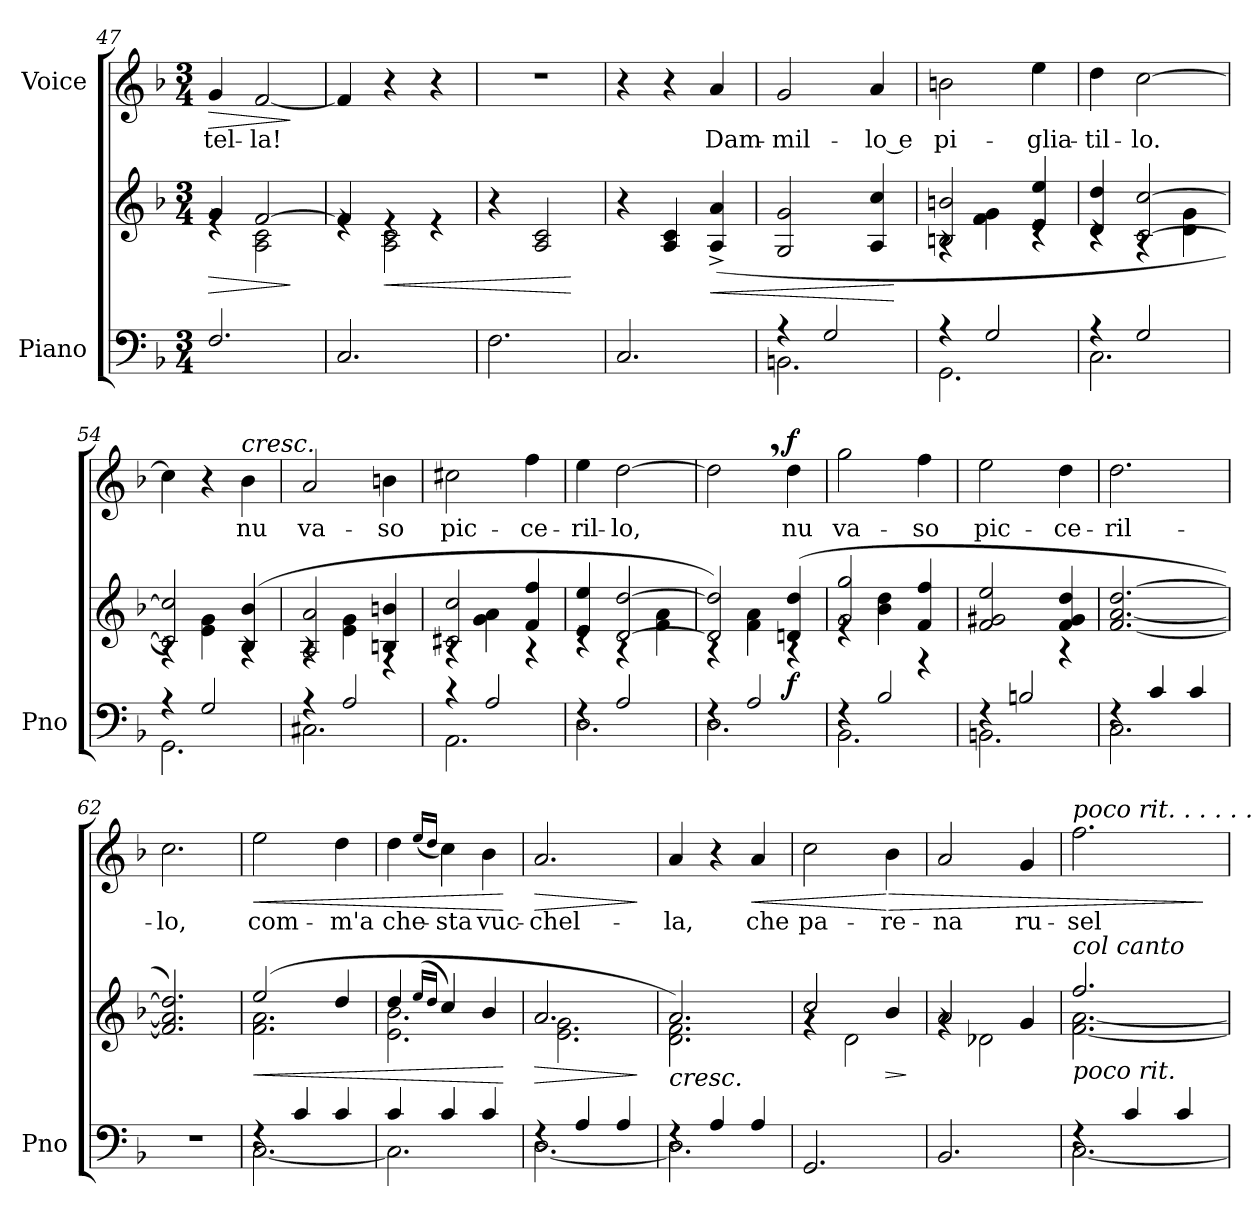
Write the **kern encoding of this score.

**kern	**kern	**dynam	**kern	**text	**dynam
*part2	*part2	*part2	*part1	*part1	*part1
*staff3	*staff2	*staff2/3	*staff1	*staff1	*staff1
*I"Piano	*	*	*I"Voice	*	*
*I'Pno	*	*	*	*	*
!!LO:LB:g=z
*clefF4	*clefG2	*	*clefG2	*	*
*k[b-]	*k[b-]	*	*k[b-]	*	*
*M3/4	*M3/4	*	*M3/4	*	*
=47	=47	=47	=47	=47	=47
!	!	!LO:HP:b	!	!LO:LY:b	!LO:HP:b
*	*^	*	*	*	*
2.F/	4g/	4re	>	4g/	tel-	>
!	!	!	!	!	!LO:LY:b	!
.	[2f/	2A\ 2c\	.	[2f/	la!	.
*	*v	*v	*	*	*	*
.	.	]	.	.	]
=48	=48	=48	=48	=48	=48
*	*^	*	*	*	*
2.C/	4f/]	4re	.	4f/]	.	.
!	!	!	!LO:HP:b	!	!	!
.	4re	2A\ 2c\	<	4r	.	.
.	4re	.	.	4r	.	.
*	*v	*v	*	*	*	*
=49	=49	=49	=49	=49	=49
2.F\	4r	.	2.r	.	.
.	2A/ 2c/	.	.	.	.
.	.	[	.	.	.
=50	=50	=50	=50	=50	=50
2.C/	4r	.	4r	.	.
.	4A/ 4c/	.	4r	.	.
!	!	!LO:HP:b	!	!LO:LY:b	!
.	(>4A/^ 4a/^	<	4a/	Dam-	.
=51	=51	=51	=51	=51	=51
*^	*	*	*	*	*
!	!	!	!	!	!LO:LY:b	!
4r	2.BBn\	2G/ 2g/	.	2g/	mil-	.
2G/	.	.	.	.	.	.
!	!	!	!	!	!LO:LY:b	!
.	.	4A/ 4cc/	.	4a/	lo e	.
*v	*v	*	*	*	*	*
.	.	[	.	.	.
!!LO:PB:g=z
=52	=52	=52	=52	=52	=52
*^	*^	*	*	*	*
!	!	!	!	!	!	!LO:LY:b	!
4r	2.GG\	2Bn/ 2bn/	4rA	.	2bn\	pi-	.
2G/	.	.	4f\ 4g\	.	.	.	.
!	!	!	!	!	!	!LO:LY:b	!
.	.	4e/ 4ee/	4rc	.	4ee\	glia-	.
=53	=53	=53	=53	=53	=53	=53	=53
!	!	!	!	!	!	!LO:LY:b	!
4r	2.C\	4d/ 4dd/	4rc	.	4dd\	til-	.
!	!	!	!	!	!	!LO:LY:b	!
2G/	.	[2c/ [2cc/	4rA	.	[2cc\	lo.	.
.	.	.	4d\ 4g\	.	.	.	.
=54	=54	=54	=54	=54	=54	=54	=54
4r	2.GG\	2c/] 2cc/])	4rA	.	4cc\]	.	.
2G/	.	.	4e\ 4g\	.	4r	.	.
!	!	!	!	!	!LO:TX:a:i:t=cresc.	!	!
!	!	!	!	!	!	!LO:LY:b	!
.	.	(>4B-i/ 4b-i/	4rA	.	4b-i\	nu	.
=55	=55	=55	=55	=55	=55	=55	=55
!	!	!	!	!	!	!LO:LY:b	!
4r	2.C#X\	2A/ 2a/	4rA	.	2a/	va-	.
2A/	.	.	4e\ 4g\	.	.	.	.
!	!	!	!	!	!	!LO:LY:b	!
.	.	4Bn/ 4bn/	4rF	.	4bn\	so	.
=56	=56	=56	=56	=56	=56	=56	=56
!	!	!	!	!	!	!LO:LY:b	!
4r	2.AA\	2c#X/ 2cc/	4rA	.	2cc#X\	pic-	.
2A/	.	.	4g\ 4a\	.	.	.	.
!	!	!	!	!	!	!LO:LY:b	!
.	.	4f/ 4ff/	4rA	.	4ff\	ce-	.
!!LO:LB:g=z
=57	=57	=57	=57	=57	=57	=57	=57
!	!	!	!	!	!	!LO:LY:b	!
4rF	2.D\	4e/ 4ee/	4rc	.	4ee\	ril-	.
!	!	!	!	!	!	!LO:LY:b	!
2A/	.	[2d/ [2dd/	4rA	.	[2dd\	lo,	.
.	.	.	4f\ 4a\	.	.	.	.
=58	=58	=58	=58	=58	=58	=58	=58
4rF	2.D\	2d/] 2dd/])	4rA	.	2dd,\]	.	.
2A/	.	.	4f\ 4a\	.	.	.	.
!	!	!	!	!LO:DY:b	!	!LO:LY:b	!LO:DY:a
.	.	(>4dni/ 4dd/	4rA	f	4dd\	nu	f
=59	=59	=59	=59	=59	=59	=59	=59
!	!	!	!	!	!	!LO:LY:b	!
4rF	2.BB-\	2g/ 2gg/	4re	.	2gg\	va-	.
2B-/	.	.	4b-\ 4dd\	.	.	.	.
!	!	!	!	!	!	!LO:LY:b	!
.	.	4f/ 4ff/	4rF	.	4ff\	so	.
=60	=60	=60	=60	=60	=60	=60	=60
!	!	!	!	!	!	!LO:LY:b	!
4rF	2.BBn\	2f/ 2g#X/ 2ee/	2ryy	.	2ee\	pic-	.
2Bn/	.	.	.	.	.	.	.
!	!	!	!	!	!	!LO:LY:b	!
.	.	4f/ 4g#/ 4dd/	4rA	.	4dd\	ce-	.
=61	=61	=61	=61	=61	=61	=61	=61
!	!	!	!	!	!	!LO:LY:b	!
*	*	*v	*v	*	*	*	*
4rF	2.C\	[2.f/ [2.a/ [2.dd/	.	2.dd\	ril-	.
4c/	.	.	.	.	.	.
4c/	.	.	.	.	.	.
*v	*v	*	*	*	*	*
!!LO:LB:g=z
=62	=62	=62	=62	=62	=62
!	!	!	!	!LO:LY:b	!
2.r	2.f/] 2.a/] 2.dd/])	.	2.cc\	lo,	.
=63	=63	=63	=63	=63	=63
*^	*	*	*	*	*
!	!	!	!LO:HP:b	!	!LO:LY:b	!LO:HP:b
*	*	*^	*	*	*	*
4rF	[2.C\	(>2ee/	2.f\ 2.a\	<	2ee\	com-	<
4c/	.	.	.	.	.	.	.
!	!	!	!	!	!	!LO:LY:b	!
4c/	.	4dd/	.	.	4dd\	m'a	.
=64	=64	=64	=64	=64	=64	=64	=64
!	!	!	!	!	!	!LO:LY:b	!
4c/	2.C\]	4dd/	2.e\ 2.b-\	.	4dd\	che-	.
.	.	(<16qee/LL	.	.	(<16qee/LL	.	.
.	.	16qdd/JJ	.	.	16qdd/JJ	.	.
!	!	!	!	!	!	!LO:LY:b	!
4c/	.	4cc/)	.	.	4cc\)	sta	.
!	!	!	!	!	!	!LO:LY:b	!
4c/	.	4b-/	.	.	4b-\	vuc-	.
*v	*v	*	*	*	*	*	*
*	*v	*v	*	*	*	*
.	.	[	.	.	[
=65	=65	=65	=65	=65	=65
*^	*	*	*	*	*
!	!	!	!LO:HP:b	!	!LO:LY:b	!LO:HP:b
*	*	*^	*	*	*	*
4rF	[2.D\	2.a/	2.e\ 2.g\	>	2.a/	chel-	>
4A/	.	.	.	.	.	.	.
4A/	.	.	.	.	.	.	.
*v	*v	*	*	*	*	*	*
*	*v	*v	*	*	*	*
.	.	]	.	.	]
!!LO:LB:g=z
=66	=66	=66	=66	=66	=66
*^	*	*	*	*	*
!	!	!	!LO:HP:b	!	!LO:LY:b	!
*	*	*^	*	*	*	*
4rF	2.D\]	2.a/)	2.d\ 2.f\	<	4a/	la,	.
4A/	.	.	.	.	4r	.	.
!	!	!	!	!	!	!LO:LY:b	!LO:HP:b
4A/	.	.	.	.	4a/	che	<
*v	*v	*	*	*	*	*	*
=67	=67	=67	=67	=67	=67	=67
!	!	!	!	!	!LO:LY:b	!
2.GG/	2cc/	4rg	.	2cc\	pa-	.
.	.	2d\	.	.	.	.
!	!	!	!LO:HP:b	!	!LO:LY:b	!LO:HP:n=1:b
.	4b-/	.	>	4b-\	re-	[ >
*	*v	*v	*	*	*	*
.	.	[ ]	.	.	.
=68	=68	=68	=68	=68	=68
*	*^	*	*	*	*
!	!	!	!	!	!LO:LY:b	!
2.BB-/	2a/	4rg	.	2a/	na	.
.	.	2d-X\	.	.	.	.
!	!	!	!	!	!LO:LY:b	!
.	4g/	.	.	4g/	ru-	.
=69	=69	=69	=69	=69	=69	=69
*	*	*	*	*MM90	*	*
*^	*	*	*	*	*	*
!	!	!	!	!	!LO:TX:a:i:t=poco rit. . . . . . .	!	!
!	!	!LO:TX:a:i:t=col canto	!	!	!	!	!
!LO:TX:a:i:t=poco rit.	!	!	!	!	!	!	!
!	!	!	!	!	!	!LO:LY:b	!
4rF	[2.C\	2.ff/	[2.f\ [2.a\	.	2.ff\	sel-	.
4c/	.	.	.	.	.	.	.
4c/	.	.	.	.	.	.	.
*v	*v	*	*	*	*	*	*
*	*v	*v	*	*	*	*
.	.	.	.	.	]
=	=	=	=	=	=
*-	*-	*-	*-	*-	*-
